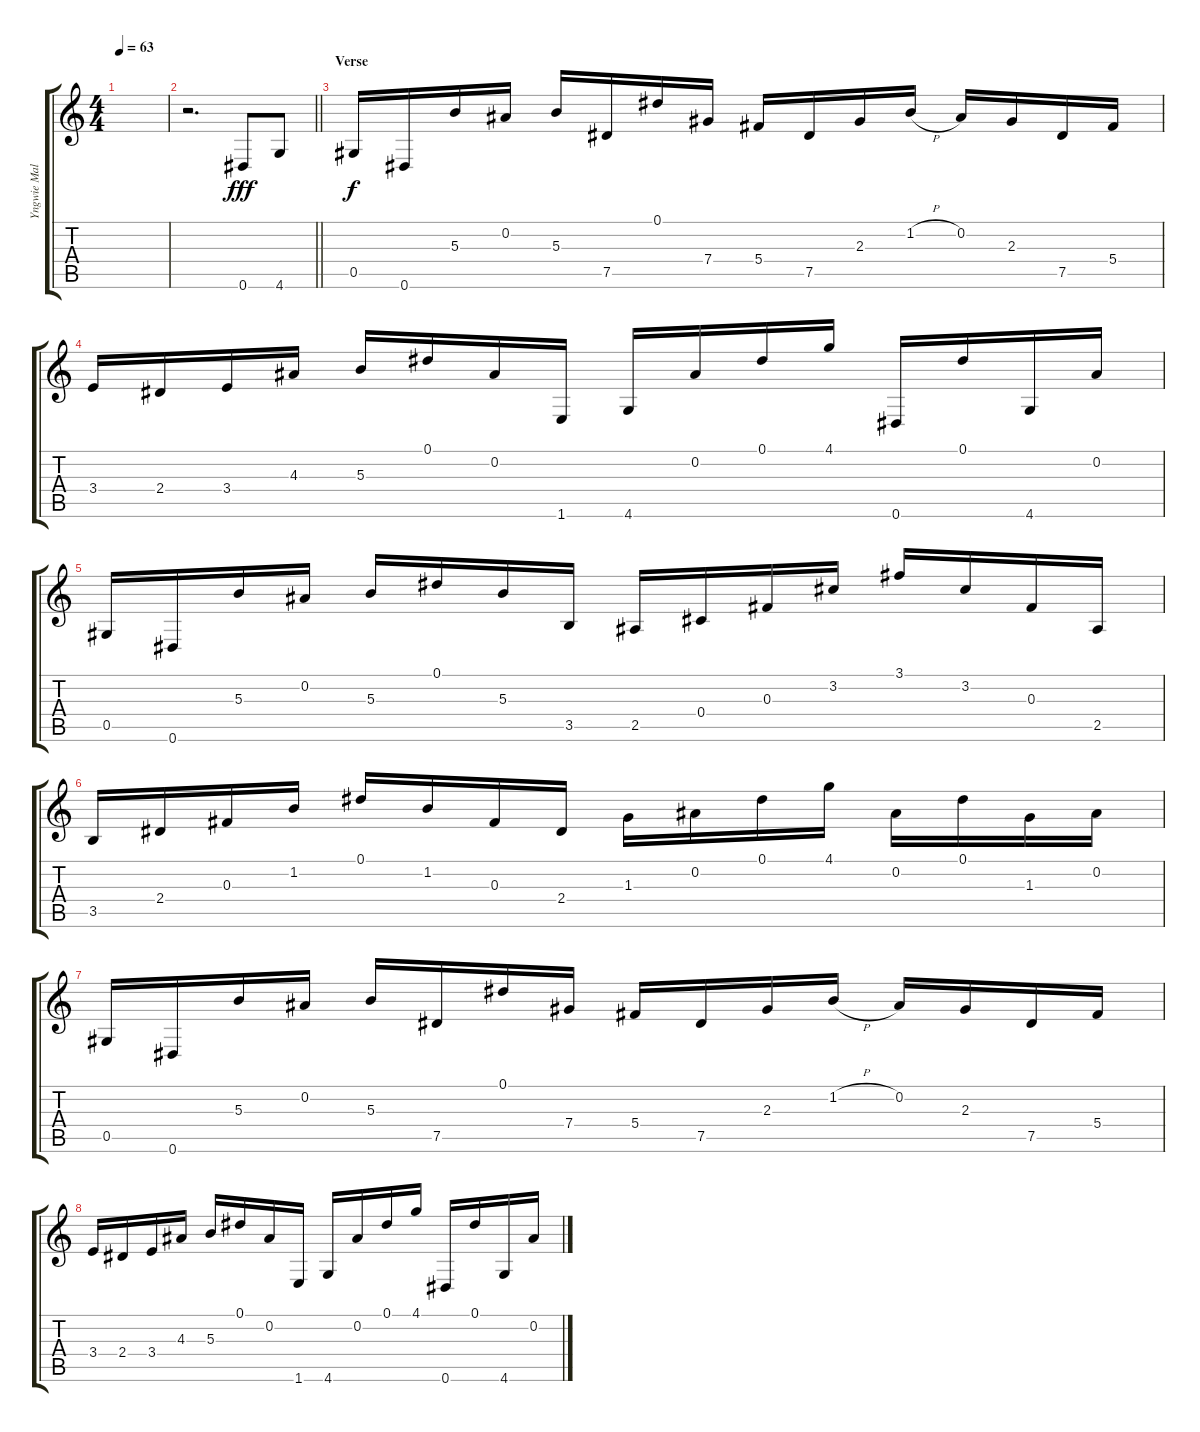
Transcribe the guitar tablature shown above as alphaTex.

\track ("Yngwie Malmsteen" "Yngwie Mal") {instrument acousticguitarsteel}
\staff {score tabs}
\tuning (Eb4 Bb3 Gb3 Db3 Ab2 Eb2) {hide}
\ts (4 4)
\tempo 63
\clef g2
\ks c
|
\barLineRight lightlight
r.2{d} 0.6.8{dy fff} 4.6.8 |
\section ("" "Verse")
0.5.16{dy f} 0.6.16 5.3.16 0.2.16 5.3.16 7.5.16 0.1.16 7.4.16 5.4.16 7.5.16 2.3.16 1.2{h}.16 0.2.16 2.3.16 7.5.16 5.4.16 |
3.4.16 2.4.16 3.4.16 4.3.16 5.3.16 0.1.16 0.2.16 1.6.16 4.6.16 0.2.16 0.1.16 4.1.16 0.6.16 0.1.16 4.6.16 0.2.16 |
0.5.16 0.6.16 5.3.16 0.2.16 5.3.16 0.1.16 5.3.16 3.5.16 2.5.16 0.4.16 0.3.16 3.2.16 3.1.16 3.2.16 0.3.16 2.5.16 |
3.5.16 2.4.16 0.3.16 1.2.16 0.1.16 1.2.16 0.3.16 2.4.16 1.3.16 0.2.16 0.1.16 4.1.16 0.2.16 0.1.16 1.3.16 0.2.16 |
0.5.16 0.6.16 5.3.16 0.2.16 5.3.16 7.5.16 0.1.16 7.4.16 5.4.16 7.5.16 2.3.16 1.2{h}.16 0.2.16 2.3.16 7.5.16 5.4.16 |
3.4.16 2.4.16 3.4.16 4.3.16 5.3.16 0.1.16 0.2.16 1.6.16 4.6.16 0.2.16 0.1.16 4.1.16 0.6.16 0.1.16 4.6.16 0.2.16
